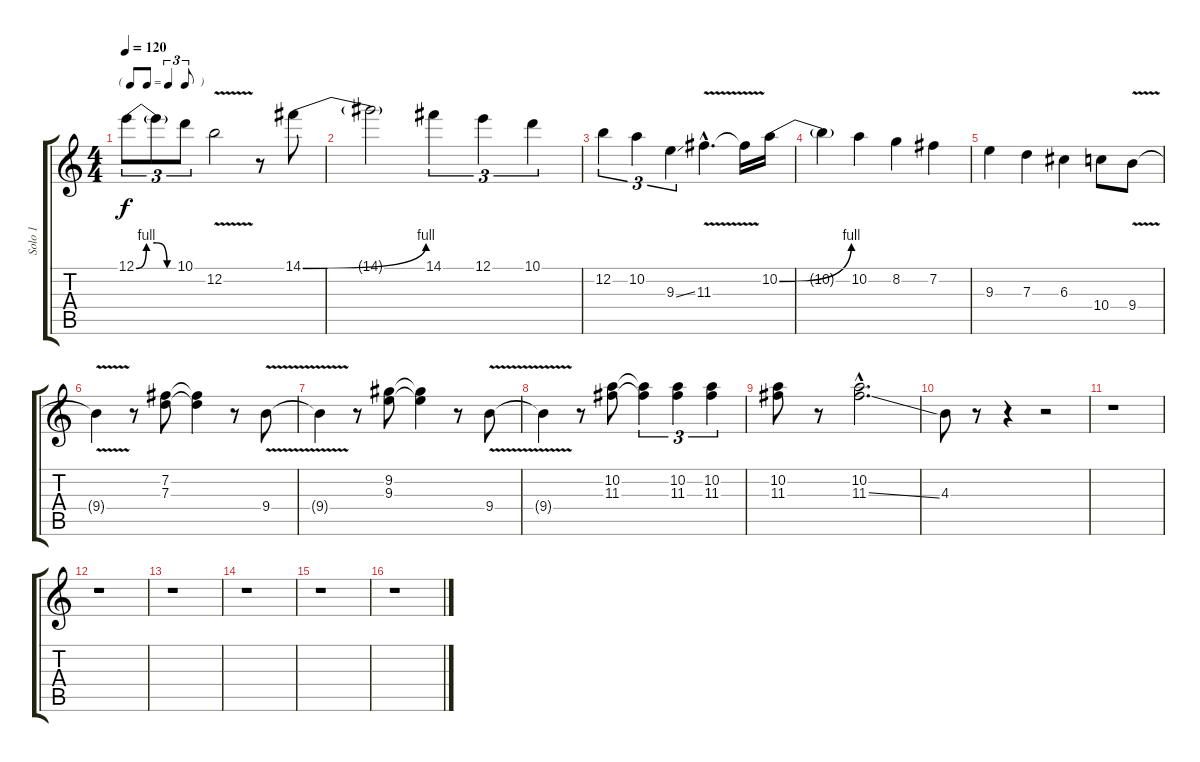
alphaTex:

\track ("Solo 1" "Solo 1") {instrument distortionguitar}
\staff {score tabs}
\tuning (E4 B3 G3 D3 A2 E2) {hide}
\ts (4 4)
\tf triplet8th
\tempo 120
\clef g2
\ks c
12.1{be (custom 0 0 15 4 30 4 45 0 60 0)}.8{tu (3 2) dy f} 12.1{t}.8{tu (3 2)} 10.1.8{tu (3 2)} 12.2{v}.2 r.8 14.1{be (bend 0 0 60 4)}.8 |
14.1{t}.2 14.1.4{tu (3 2)} 12.1.4{tu (3 2)} 10.1.4{tu (3 2)} |
12.2.4{tu (3 2)} 10.2.4{tu (3 2)} 9.3{ss}.4{tu (3 2)} 11.3{v hac}.4{d} 11.3{t}.16 10.2{be (bend 0 0 60 4)}.16 |
10.2{t}.4 10.2.4 8.2.4 7.2.4 |
9.3.4 7.3.4 6.3.4 10.4.8 9.4{v}.8 |
9.4{t}.4 r.8 (7.2 7.3).8 (7.2{t} 7.3{t}).4 r.8 9.4{v}.8 |
9.4{t}.4 r.8 (9.2 9.3).8 (9.2{t} 9.3{t}).4 r.8 9.4{v}.8 |
9.4{t}.4 r.8 (10.2 11.3).8 (10.2{t} 11.3{t}).4{tu (3 2)} (10.2 11.3).4{tu (3 2)} (10.2 11.3).4{tu (3 2)} |
(10.2 11.3).8 r.8 (10.2{hac} 11.3{ss hac}).2{d} |
4.3.8 r.8 r.4 r.2 |
r.1 |
r.1 |
r.1 |
r.1 |
r.1 |
r.1
